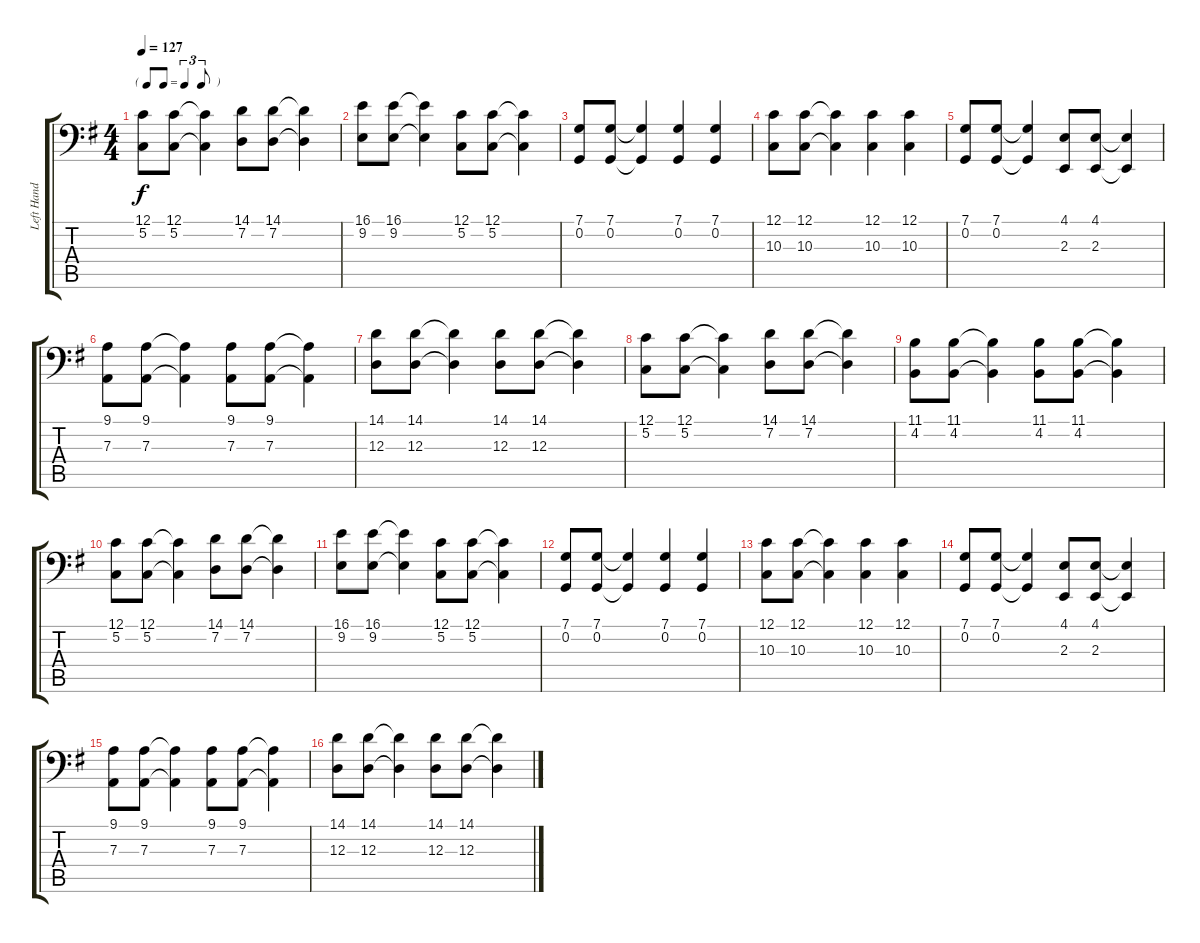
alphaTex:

\track ("Left Hand" "Left Hand") {instrument electricgrandpiano}
\staff {score tabs}
\tuning (C3 G2 D2 A1 E1 B0) {hide}
\ts (4 4)
\tf triplet8th
\tempo 127
\clef f4
\ks g
(12.1 5.2).8{dy f} (12.1 5.2).8 (12.1{t} 5.2{t}).4 (14.1 7.2).8 (14.1 7.2).8 (14.1{t} 7.2{t}).4 |
(16.1 9.2).8 (16.1 9.2).8 (16.1{t} 9.2{t}).4 (12.1 5.2).8 (12.1 5.2).8 (12.1{t} 5.2{t}).4 |
(7.1 0.2).8 (7.1 0.2).8 (7.1{t} 0.2{t}).4 (7.1 0.2).4 (7.1 0.2).4 |
(12.1 10.3).8 (12.1 10.3).8 (12.1{t} 10.3{t}).4 (12.1 10.3).4 (12.1 10.3).4 |
(7.1 0.2).8 (7.1 0.2).8 (7.1{t} 0.2{t}).4 (4.1 2.3).8 (4.1 2.3).8 (4.1{t} 2.3{t}).4 |
(9.1 7.3).8 (9.1 7.3).8 (9.1{t} 7.3{t}).4 (9.1 7.3).8 (9.1 7.3).8 (9.1{t} 7.3{t}).4 |
(14.1 12.3).8 (14.1 12.3).8 (14.1{t} 12.3{t}).4 (14.1 12.3).8 (14.1 12.3).8 (14.1{t} 12.3{t}).4 |
(12.1 5.2).8 (12.1 5.2).8 (12.1{t} 5.2{t}).4 (14.1 7.2).8 (14.1 7.2).8 (14.1{t} 7.2{t}).4 |
(11.1 4.2).8 (11.1 4.2).8 (11.1{t} 4.2{t}).4 (11.1 4.2).8 (11.1 4.2).8 (11.1{t} 4.2{t}).4 |
(12.1 5.2).8 (12.1 5.2).8 (12.1{t} 5.2{t}).4 (14.1 7.2).8 (14.1 7.2).8 (14.1{t} 7.2{t}).4 |
(16.1 9.2).8 (16.1 9.2).8 (16.1{t} 9.2{t}).4 (12.1 5.2).8 (12.1 5.2).8 (12.1{t} 5.2{t}).4 |
(7.1 0.2).8 (7.1 0.2).8 (7.1{t} 0.2{t}).4 (7.1 0.2).4 (7.1 0.2).4 |
(12.1 10.3).8 (12.1 10.3).8 (12.1{t} 10.3{t}).4 (12.1 10.3).4 (12.1 10.3).4 |
(7.1 0.2).8 (7.1 0.2).8 (7.1{t} 0.2{t}).4 (4.1 2.3).8 (4.1 2.3).8 (4.1{t} 2.3{t}).4 |
(9.1 7.3).8 (9.1 7.3).8 (9.1{t} 7.3{t}).4 (9.1 7.3).8 (9.1 7.3).8 (9.1{t} 7.3{t}).4 |
(14.1 12.3).8 (14.1 12.3).8 (14.1{t} 12.3{t}).4 (14.1 12.3).8 (14.1 12.3).8 (14.1{t} 12.3{t}).4
